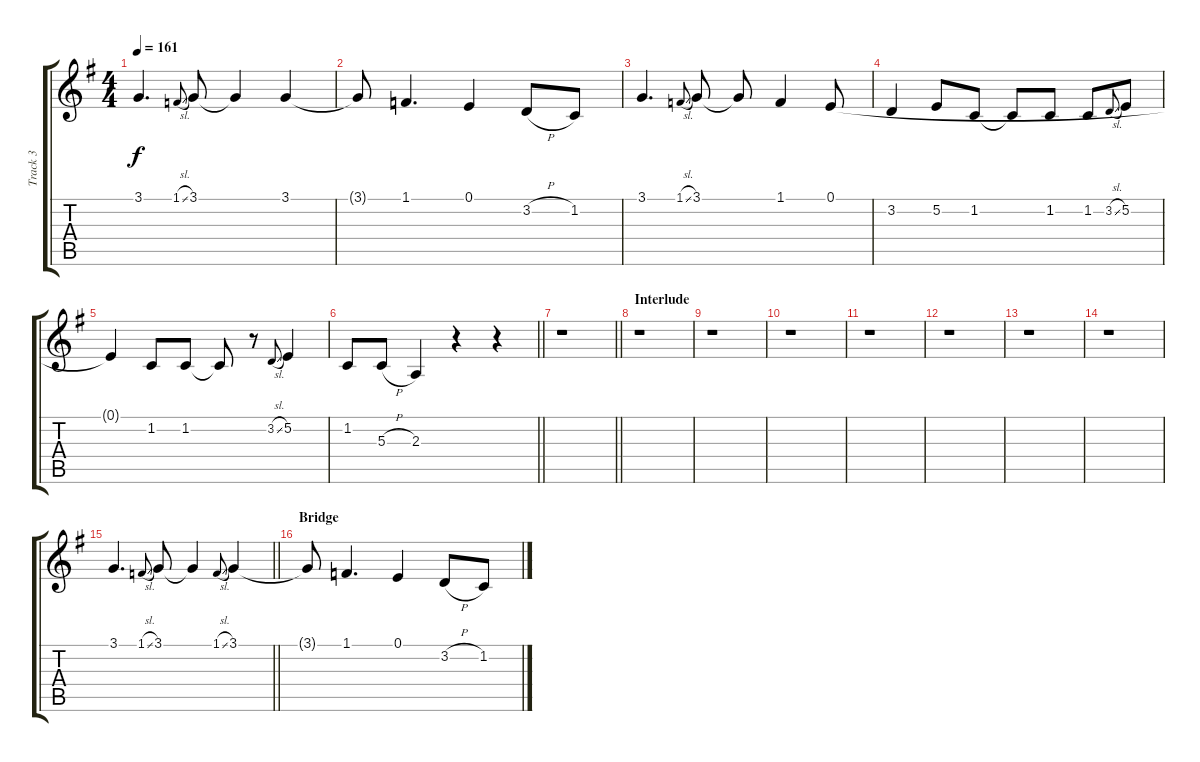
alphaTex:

\track ("Track 3" "Track 3") {instrument clarinet}
\staff {score tabs}
\tuning (E4 B3 G3 D3 A2 E2) {hide}
\ts (4 4)
\tempo 161
\clef g2
\ks g
3.1.4{d dy f} 1.1{sl}.8{gr onbeat} 3.1.8 3.1{t}.4 3.1.4 |
3.1{t}.8 1.1.4{d} 0.1.4 3.2{h}.8 1.2.8 |
3.1.4{d} 1.1{sl}.8{gr onbeat} 3.1.8 3.1{t}.8 1.1.4 0.1.8 |
3.2.4 5.2.8 1.2.8 1.2{t}.8 1.2.8 1.2.8 3.2{sl}.8{gr onbeat} 5.2.8 |
0.1{t}.4 1.2.8 1.2.8 1.2{t}.8 r.8 3.2{sl}.8{gr onbeat} 5.2.4 |
\barLineRight lightlight
1.2.8 5.3{h}.8 2.3.4 r.4 r.4 |
\barLineRight lightlight
r.1 |
\section ("" "Interlude")
r.1 |
r.1 |
r.1 |
r.1 |
r.1 |
r.1 |
r.1 |
\barLineRight lightlight
3.1.4{d} 1.1{sl}.8{gr onbeat} 3.1.8 3.1{t}.4 1.1{sl}.8{gr onbeat} 3.1.4 |
\section ("" "Bridge")
3.1{t}.8 1.1.4{d} 0.1.4 3.2{h}.8 1.2.8
